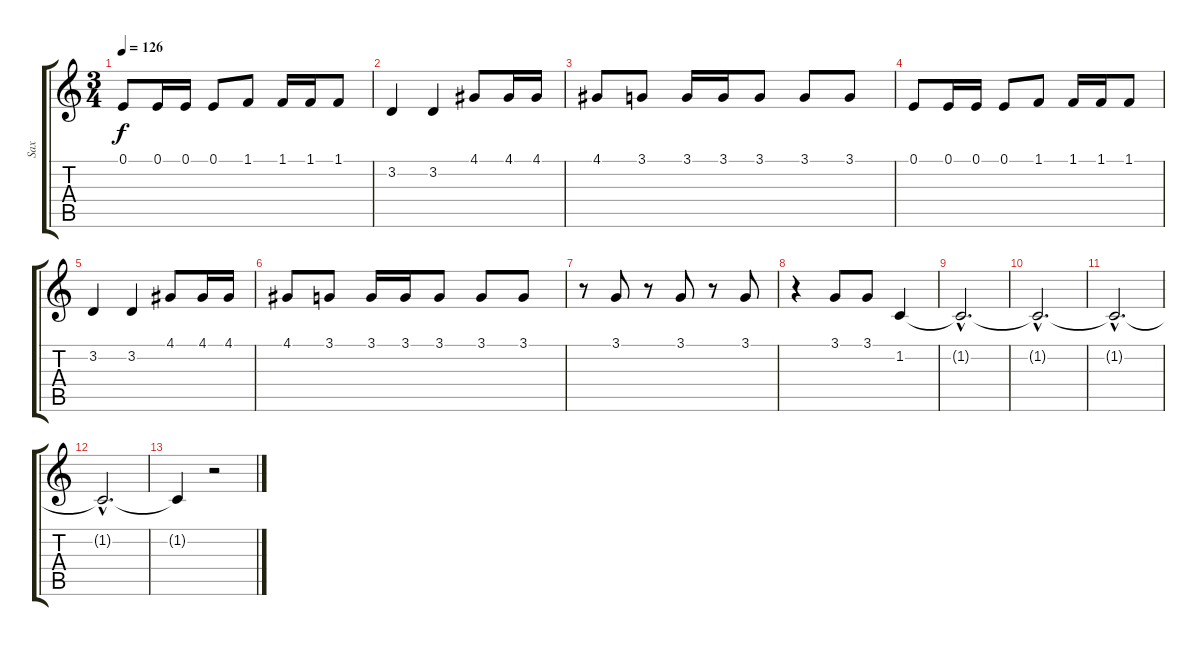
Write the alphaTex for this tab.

\track ("Sax" "Sax") {instrument tenorsax}
\staff {score tabs}
\tuning (E4 B3 G3 D3 A2 E2) {hide}
\ts (3 4)
\tempo 126
\clef g2
\ks c
0.1.8{dy f} 0.1.16 0.1.16 0.1.8 1.1.8 1.1.16 1.1.16 1.1.8 |
3.2.4 3.2.4 4.1.8 4.1.16 4.1.16 |
4.1.8 3.1.8 3.1.16 3.1.16 3.1.8 3.1.8 3.1.8 |
0.1.8 0.1.16 0.1.16 0.1.8 1.1.8 1.1.16 1.1.16 1.1.8 |
3.2.4 3.2.4 4.1.8 4.1.16 4.1.16 |
4.1.8 3.1.8 3.1.16 3.1.16 3.1.8 3.1.8 3.1.8 |
r.8 3.1.8 r.8 3.1.8 r.8 3.1.8 |
r.4 3.1.8 3.1.8 1.2.4 |
1.2{hac t}.2{d} |
1.2{hac t}.2{d} |
1.2{hac t}.2{d} |
1.2{hac t}.2{d} |
1.2{t}.4 r.2
